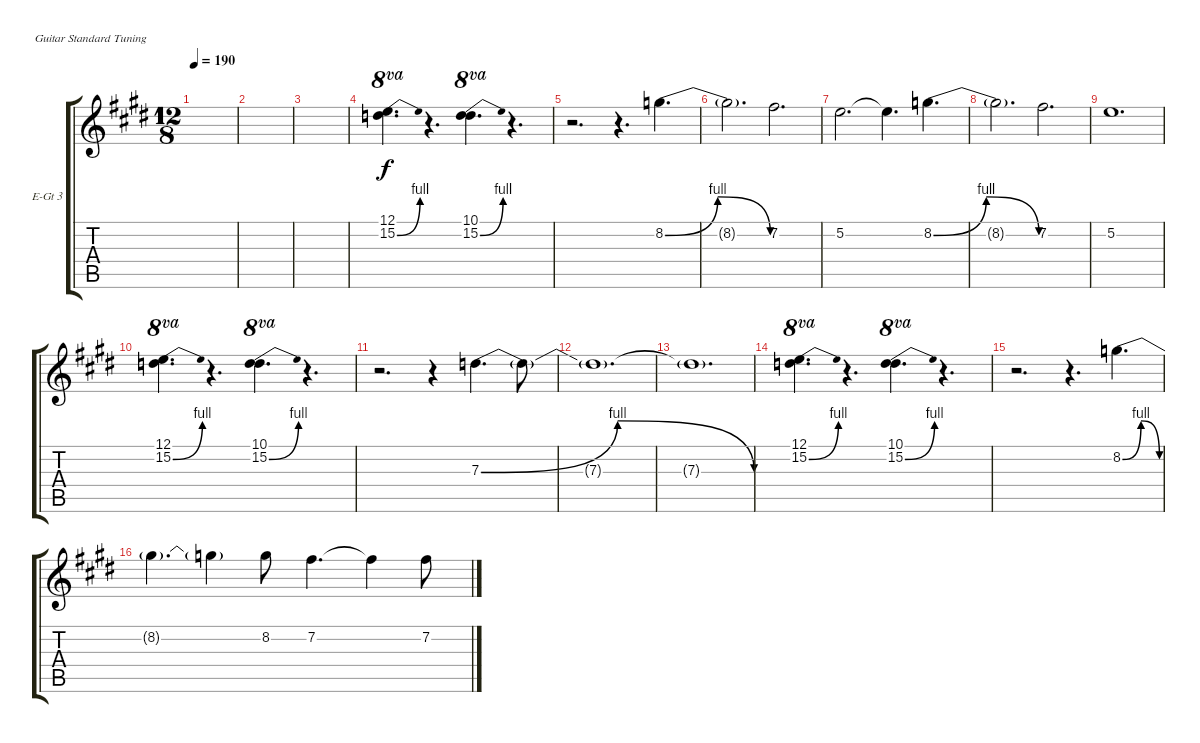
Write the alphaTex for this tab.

\defaultSystemsLayout 4
\bracketExtendMode groupsimilarinstruments
\firstSystemTrackNameOrientation horizontal
\otherSystemsTrackNameOrientation horizontal
\track ("Electric Guitar 3" "E-Gt 3") {instrument electricguitarclean}
\staff {score tabs}
\tuning (E4 B3 G3 D3 A2 E2)
\ts (12 8)
\tempo 190
\clef g2
\ks c#minor
|
|
|
(12.1 15.2{be (bend 0 0 2.4 4)}).4{d ot 8va} r.4{d} (15.2{be (bend 0 0 3 4)} 10.1).4{d ot 8va} r.4{d} |
r.2{d} r.4{d} 8.2{be (bendrelease 0 0 10.2 4 25.8 4 35.4 0)}.4{d} |
8.2{t}.2{d} 7.2.2{d} |
5.2.2{d} 5.2{t}.4{d} 8.2{be (bendrelease 0 0 10.2 4 40.199999999999996 4 50.4 0)}.4{d} |
8.2{t}.2{d} 7.2.2{d} |
5.2.1{d} |
(12.1 15.2{be (bend 0 0 2.4 4)}).4{d ot 8va} r.4{d} (15.2{be (bend 0 0 3 4)} 10.1).4{d ot 8va} r.4{d} |
r.2{d} r.4 7.3{be (bendrelease 0 0 10.2 4 27 4 36 0)}.4{d} 7.3{t}.8 |
7.3{t}.1{d} |
7.3{t}.1{d} |
(12.1 15.2{be (bend 0 0 2.4 4)}).4{d ot 8va} r.4{d} (15.2{be (bend 0 0 3 4)} 10.1).4{d ot 8va} r.4{d} |
r.2{d} r.4{d} 8.2{be (bendrelease 0 0 10.2 4 25.8 4 35.4 0)}.4{d} |
8.2{t}.4{d} 8.2{t}.4 8.2.8 7.2.4{d} 7.2{t}.4 7.2.8
